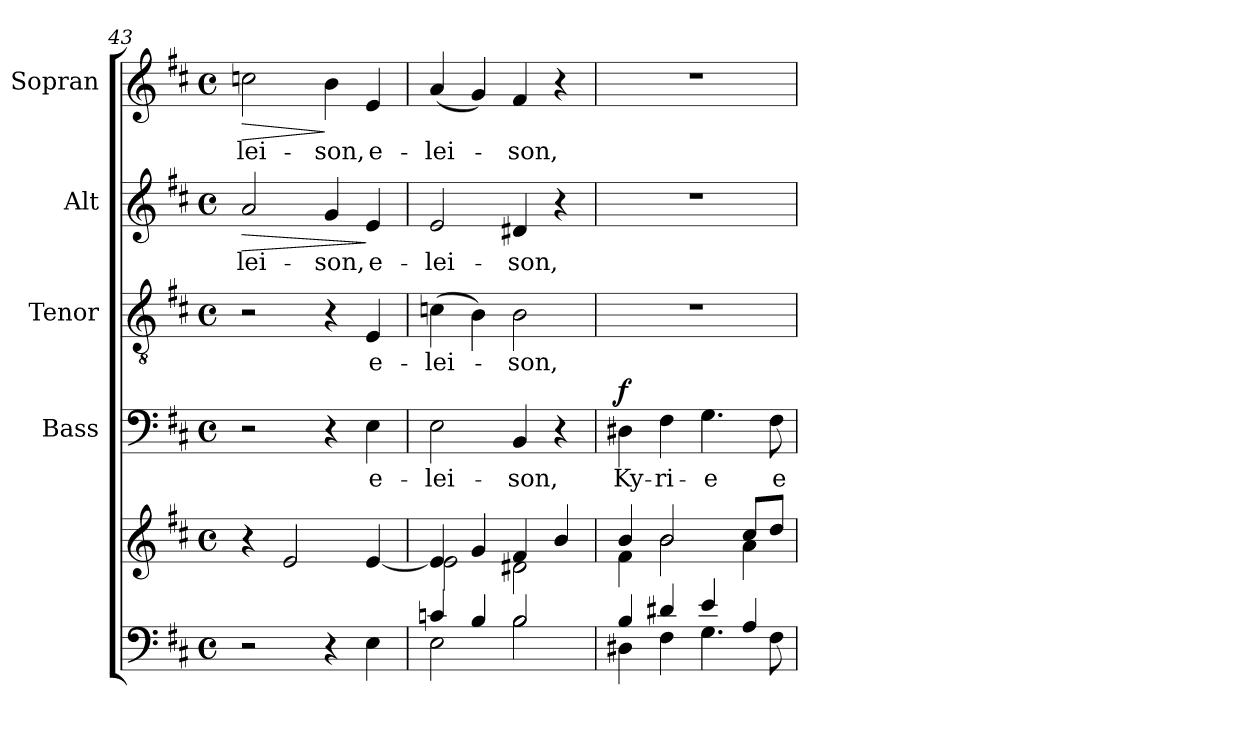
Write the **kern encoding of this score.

**kern	**kern	**kern	**text	**dynam	**kern	**text	**kern	**text	**dynam	**kern	**text	**dynam
*part5	*part5	*part4	*part4	*part4	*part3	*part3	*part2	*part2	*part2	*part1	*part1	*part1
*staff6	*staff5	*staff4	*staff4	*staff4	*staff3	*staff3	*staff2	*staff2	*staff2	*staff1	*staff1	*staff1
*	*	*I"Bass	*	*	*I"Tenor	*	*I"Alt	*	*	*I"Sopran	*	*
*	*	*I'B.	*	*	*I'T.	*	*I'A.	*	*	*I'S.	*	*
*clefF4	*clefG2	*clefF4	*	*	*clefGv2	*	*clefG2	*	*	*clefG2	*	*
*k[f#c#]	*k[f#c#]	*k[f#c#]	*	*	*k[f#c#]	*	*k[f#c#]	*	*	*k[f#c#]	*	*
*D:	*D:	*D:	*	*	*D:	*	*D:	*	*	*D:	*	*
*M4/4	*M4/4	*M4/4	*	*	*M4/4	*	*M4/4	*	*	*M4/4	*	*
*met(c)	*met(c)	*met(c)	*	*	*met(c)	*	*met(c)	*	*	*met(c)	*	*
=43	=43	=43	=43	=43	=43	=43	=43	=43	=43	=43	=43	=43
!	!	!	!	!	!	!	!	!LO:LY:b	!LO:HP:b	!	!LO:LY:b	!LO:HP:b
2r	4r	2r	.	.	2r	.	2a/	-lei-	>	2ccn\	-lei-	>
.	2e/	.	.	.	.	.	.	.	.	.	.	.
!	!	!	!	!	!	!	!	!LO:LY:b	!	!	!LO:LY:b	!
4r	.	4r	.	.	4r	.	4g/	-son,	.	4b\	-son,	]
!	!	!	!LO:LY:b	!	!	!LO:LY:b	!	!LO:LY:b	!	!	!LO:LY:b	!
4E\	[>4e/	4E\	e-	.	4E/	e-	4e/	e-	]	4e/	e-	.
=44	=44	=44	=44	=44	=44	=44	=44	=44	=44	=44	=44	=44
*^	*^	*	*	*	*	*	*	*	*	*	*	*
!	!	!	!	!	!LO:LY:b	!	!	!LO:LY:b	!	!LO:LY:b	!	!	!LO:LY:b	!
4cn/	2E\	4e/]	2e\	2E\	-lei-	.	(>4cn\	-lei-	2e/	-lei-	.	(<4a/	-lei-	.
4B/	.	4g/	.	.	.	.	4B\)	.	.	.	.	4g/)	.	.
!	!	!	!	!	!LO:LY:b	!	!	!LO:LY:b	!	!LO:LY:b	!	!	!LO:LY:b	!
2B/	2B\	4f#/	2d#X\	4BB/	-son,	.	2B\	-son,	4d#X/	-son,	.	4f#/	-son,	.
.	.	4b/	.	4r	.	.	.	.	4r	.	.	4r	.	.
=45	=45	=45	=45	=45	=45	=45	=45	=45	=45	=45	=45	=45	=45	=45
!	!	!	!	!	!LO:LY:b	!LO:DY:a	!	!	!	!	!	!	!	!
4B/	4D#X\	4b/	4f#\	4D#X\	Ky-	f	1r	.	1r	.	.	1r	.	.
!	!	!	!	!	!LO:LY:b	!	!	!	!	!	!	!	!	!
4d#X/	4F#\	2b/	2b\	4F#\	-ri-	.	.	.	.	.	.	.	.	.
!	!	!	!	!	!LO:LY:b	!	!	!	!	!	!	!	!	!
4e/	4.G\	.	.	4.G\	-e	.	.	.	.	.	.	.	.	.
4A/	.	8cc#/L	4a\	.	.	.	.	.	.	.	.	.	.	.
!	!	!	!	!	!LO:LY:b	!	!	!	!	!	!	!	!	!
.	8F#\	8dd/J	.	8F#\	e-	.	.	.	.	.	.	.	.	.
*v	*v	*	*	*	*	*	*	*	*	*	*	*	*	*
*	*v	*v	*	*	*	*	*	*	*	*	*	*	*
=	=	=	=	=	=	=	=	=	=	=	=	=
*-	*-	*-	*-	*-	*-	*-	*-	*-	*-	*-	*-	*-
